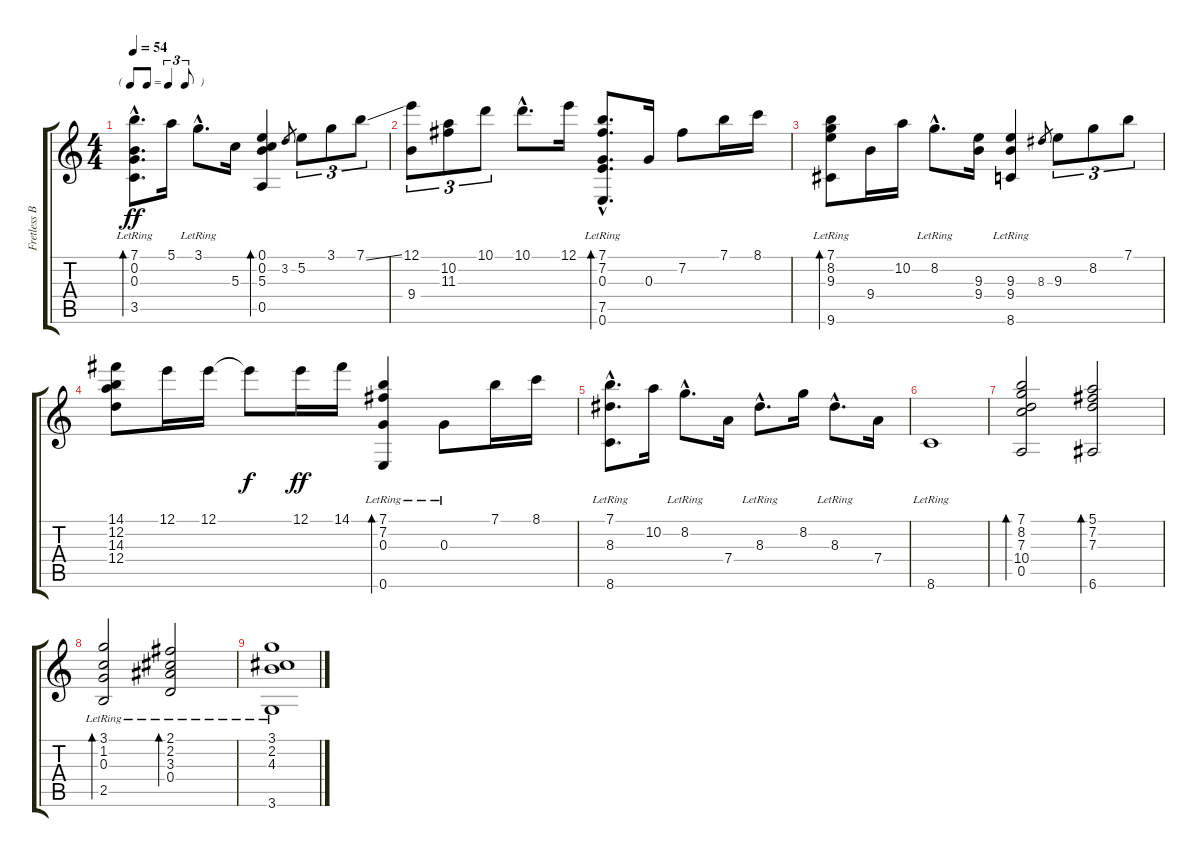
\track ("Fretless Basse" "Fretless B") {instrument fretlessbass}
\staff {score tabs}
\tuning (E4 B3 G3 D3 A2 E2) {hide}
\ts (4 4)
\tf triplet8th
\tempo 54
\clef g2
\ks c
(7.1{hac} 0.2{hac} 0.3{hac} 3.5{hac lr}).8{d bd 240 dy ff} 5.1.16 3.1{hac lr}.8{d} 5.3.16 (0.1 0.2 5.3 0.5).4{bd 240} 3.2.8{gr} 5.2.8{tu (3 2)} 3.1.8{tu (3 2)} 7.1{ss}.8{tu (3 2)} |
(12.1 9.4).8{tu (3 2)} (10.2 11.3).8{tu (3 2)} 10.1.8{tu (3 2)} 10.1{hac}.8{d} 12.1.16 (7.1{hac} 7.2{hac} 0.3{hac} 7.5{hac} 0.6{hac lr}).8{d bd 120} 0.3.16 7.2.8 7.1.16 8.1.16 |
(7.1 8.2 9.3 9.6{lr}).8{bd 120} 9.4.16 10.2.16 8.2{hac lr}.8{d} (9.3 9.4).16 (9.3{lr} 9.4{lr} 8.6{lr}).4 8.3.8{gr} 9.3.8{tu (3 2)} 8.2.8{tu (3 2)} 7.1.8{tu (3 2)} |
(14.1 12.2 14.3 12.4).8 12.1.16 12.1.16 12.1{t}.8{dy f} 12.1.16{dy ff} 14.1.16 (7.1{lr} 7.2{lr} 0.3{lr} 0.6{lr}).4{bd 120} 0.3{lr}.8 7.1.16 8.1.16 |
(7.1{hac lr} 8.3{hac lr} 8.6{hac lr}).8{d} 10.2.16 8.2{hac lr}.8{d} 7.4.16 8.3{hac lr}.8{d} 8.2.16 8.3{hac lr}.8{d} 7.4.16 |
8.6{lr}.1 |
(7.1 8.2 7.3 10.4 0.5).2{bd 120} (5.1 7.2 7.3 6.6).2{bd 120} |
(3.1{lr} 1.2{lr} 0.3{lr} 2.5{lr}).2{bd 120} (2.1{lr} 2.2{lr} 3.3{lr} 0.4{lr}).2{bd 120} |
(3.1{lr} 2.2{lr} 4.3{lr} 3.6{lr}).1
